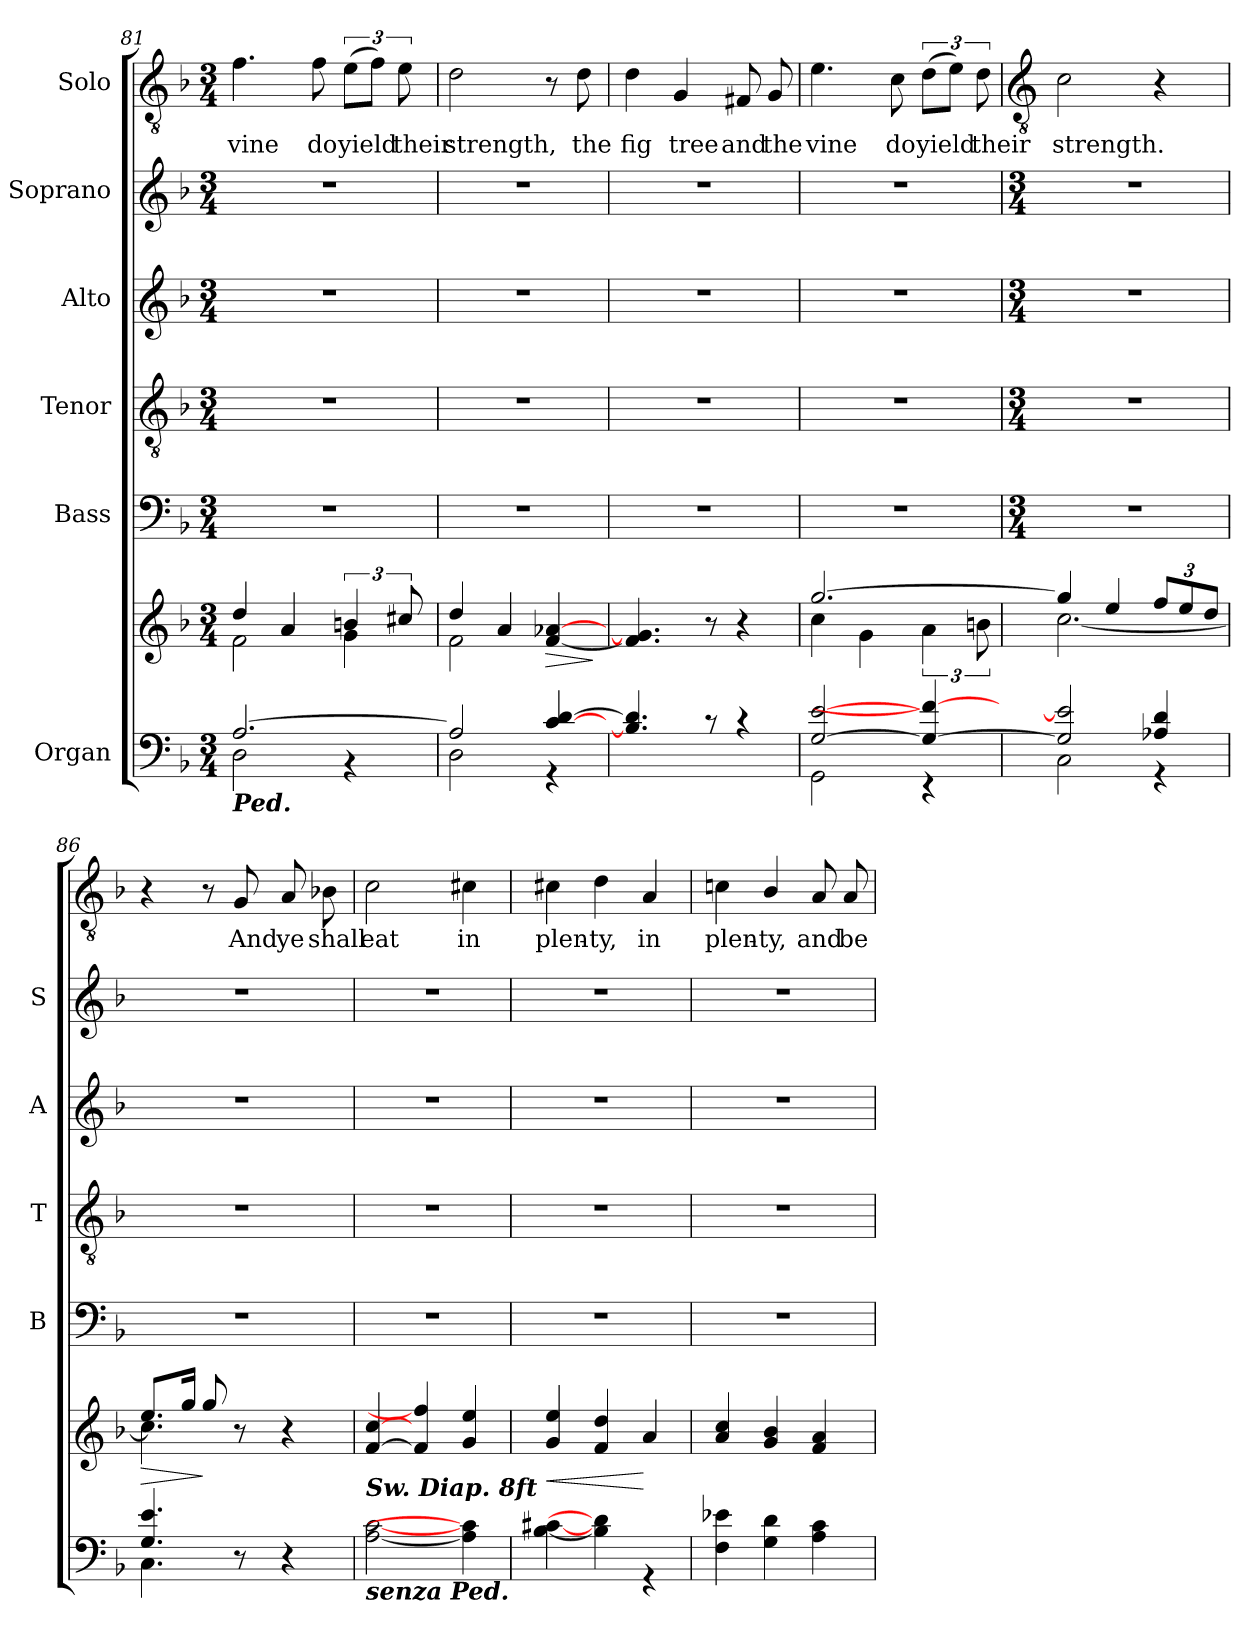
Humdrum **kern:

**kern	**kern	**dynam	**kern	**kern	**kern	**kern	**kern	**text
*part6	*part6	*part6	*part5	*part4	*part3	*part2	*part1	*part1
*staff7	*staff6	*staff6/7	*staff5	*staff4	*staff3	*staff2	*staff1	*staff1
*I"Organ	*	*	*I"Bass	*I"Tenor	*I"Alto	*I"Soprano	*I"Solo	*
*	*	*	*I'B	*I'T	*I'A	*I'S	*	*
*clefF4	*clefG2	*	*clefF4	*clefGv2	*clefG2	*clefG2	*clefGv2	*
*k[b-]	*k[b-]	*	*k[b-]	*k[b-]	*k[b-]	*k[b-]	*k[b-]	*
*F:	*F:	*	*F:	*F:	*F:	*F:	*F:	*
*M3/4	*M3/4	*	*M3/4	*M3/4	*M3/4	*M3/4	*M3/4	*
=81	=81	=81	=81	=81	=81	=81	=81	=81
*^	*^	*	*	*	*	*	*	*
!LO:TX:b:Bi:t=Ped.	!	!	!	!	!	!	!	!	!	!
!	!	!	!	!	!	!	!	!	!	!LO:LY:b
[2.A/	2D\	4dd/	2f\	.	2.r	2.r	2.r	2.r	4.f	vine
.	.	4a/	.	.	.	.	.	.	.	.
!	!	!	!	!	!	!	!	!	!	!LO:LY:b
.	.	.	.	.	.	.	.	.	8f	do
!	!	!	!	!	!	!	!	!	!	!LO:LY:b
.	4r	6bn/	4g\	.	.	.	.	.	(>12eL	yield
.	.	.	.	.	.	.	.	.	12fJ)	.
!	!	!	!	!	!	!	!	!	!	!LO:LY:b
.	.	12cc#X/	.	.	.	.	.	.	12e	their
=82	=82	=82	=82	=82	=82	=82	=82	=82	=82	=82
!	!	!	!	!	!	!	!	!	!	!LO:LY:b
2A/]	2D\	4dd/	2f\	.	2.r	2.r	2.r	2.r	2d	strength,
.	.	4a	.	.	.	.	.	.	.	.
!	!	!	!	!LO:HP:b	!	!	!	!	!	!
[4c/ [4d/	4r	[4f [4a-X	4ryy	>	.	.	.	.	8r	.
!	!	!	!	!	!	!	!	!	!	!LO:LY:b
.	.	.	.	.	.	.	.	.	8d	the
*v	*v	*	*	*	*	*	*	*	*	*
*	*v	*v	*	*	*	*	*	*	*
.	.	]	.	.	.	.	.	.
=83	=83	=83	=83	=83	=83	=83	=83	=83
*^	*^	*	*	*	*	*	*	*
!	!	!	!	!	!	!	!	!	!	!LO:LY:b
4.B/] 4.d/]	2.ryy	4.f] 4.g]	2ryy	.	2.r	2.r	2.r	2.r	4d	fig
!	!	!	!	!	!	!	!	!	!	!LO:LY:b
.	.	.	.	.	.	.	.	.	4G	tree
8r	.	8r	.	.	.	.	.	.	.	.
!	!	!	!	!	!	!	!	!	!	!LO:LY:b
4r	.	4r	8ryy	.	.	.	.	.	8F#X	and
!	!	!	!	!	!	!	!	!	!	!LO:LY:b
.	.	.	8ryy	.	.	.	.	.	8G	the
=84	=84	=84	=84	=84	=84	=84	=84	=84	=84	=84
!	!	!	!	!	!	!	!	!	!	!LO:LY:b
[2G/ [2e/	2GG\	[2.gg/	4cc\	.	2.r	2.r	2.r	2.r	4.e	vine
.	.	.	4g\	.	.	.	.	.	.	.
!	!	!	!	!	!	!	!	!	!	!LO:LY:b
.	.	.	.	.	.	.	.	.	8c	do
!	!	!	!	!	!	!	!	!	!	!LO:LY:b
4G/_ 4f/_	4r	.	6a\	.	.	.	.	.	(>12dL	yield
.	.	.	.	.	.	.	.	.	12eJ)	.
!	!	!	!	!	!	!	!	!	!	!LO:LY:b
.	.	.	12bn\	.	.	.	.	.	12d	their
!!LO:LB:g=z
=85	=85	=85	=85	=85	=85	=85	=85	=85	=85	=85
*	*	*	*	*	*	*	*	*	*clefGv2	*
*	*	*	*	*	*M3/4	*M3/4	*M3/4	*M3/4	*	*
!	!	!	!	!	!	!	!	!	!	!LO:LY:b
2G/] 2e/]	2C\	4gg/]	[2.cc\	.	2.r	2.r	2.r	2.r	2c	strength.
.	.	4ee/	.	.	.	.	.	.	.	.
4A-X/ 4d/	4r	12ff/L	.	.	.	.	.	.	4r	.
.	.	12ee/	.	.	.	.	.	.	.	.
.	.	12dd/J	.	.	.	.	.	.	.	.
=86	=86	=86	=86	=86	=86	=86	=86	=86	=86	=86
!	!	!	!	!LO:HP:b	!	!	!	!	!	!
4.G/ 4.e/	4.C\	8.ee/L	4.cc\]	>	2.r	2.r	2.r	2.r	4r	.
.	.	16gg/J	.	.	.	.	.	.	.	.
.	.	8gg/	.	]	.	.	.	.	8r	.
!	!	!	!	!	!	!	!	!	!	!LO:LY:b
4.ryy	8r	8r	4.ryy	.	.	.	.	.	8G	And
!	!	!	!	!	!	!	!	!	!	!LO:LY:b
.	4r	4r	.	.	.	.	.	.	8A	ye
!	!	!	!	!	!	!	!	!	!	!LO:LY:b
.	.	.	.	.	.	.	.	.	8B-X	shall
=87	=87	=87	=87	=87	=87	=87	=87	=87	=87	=87
!LO:TX:b:Bi:t=senza Ped.	!	!	!	!	!	!	!	!	!	!
!LO:TX:a:Bi:t=Sw. Diap. 8ft	!	!	!	!	!	!	!	!	!	!
!	!	!	!	!	!	!	!	!	!	!LO:LY:b
2.ryy	[2A\ [2c\	[4f [4cc	2.ryy	.	2.r	2.r	2.r	2.r	2c	eat
.	.	4f] 4ff]	.	.	.	.	.	.	.	.
!	!	!	!	!	!	!	!	!	!	!LO:LY:b
.	4A\] 4c#\]	4g 4ee	.	.	.	.	.	.	4c#X	in
=88	=88	=88	=88	=88	=88	=88	=88	=88	=88	=88
!	!	!	!	!LO:HP:b	!	!	!	!	!	!LO:LY:b
2.ryy	[4B-\ [4c#X\	4g 4ee	2.ryy	<	2.r	2.r	2.r	2.r	4c#X	plen-
!	!	!	!	!	!	!	!	!	!	!LO:LY:b
.	4B-\] 4d\]	4f 4dd	.	.	.	.	.	.	4d	-ty,
!	!	!	!	!	!	!	!	!	!	!LO:LY:b
.	4r	4a	.	[	.	.	.	.	4A	in
=89	=89	=89	=89	=89	=89	=89	=89	=89	=89	=89
!	!	!	!	!	!	!	!	!	!	!LO:LY:b
2.ryy	4F\ 4e-X\	4a 4cc	2.ryy	.	2.r	2.r	2.r	2.r	4cn	plen-
!	!	!	!	!	!	!	!	!	!	!LO:LY:b
.	4G\ 4d\	4g 4b-	.	.	.	.	.	.	4B-/	-ty,
!	!	!	!	!	!	!	!	!	!	!LO:LY:b
.	4A\ 4c\	4f 4a	.	.	.	.	.	.	8A	and
!	!	!	!	!	!	!	!	!	!	!LO:LY:b
.	.	.	.	.	.	.	.	.	8A	be
*v	*v	*	*	*	*	*	*	*	*	*
*	*v	*v	*	*	*	*	*	*	*
=	=	=	=	=	=	=	=	=
*-	*-	*-	*-	*-	*-	*-	*-	*-
